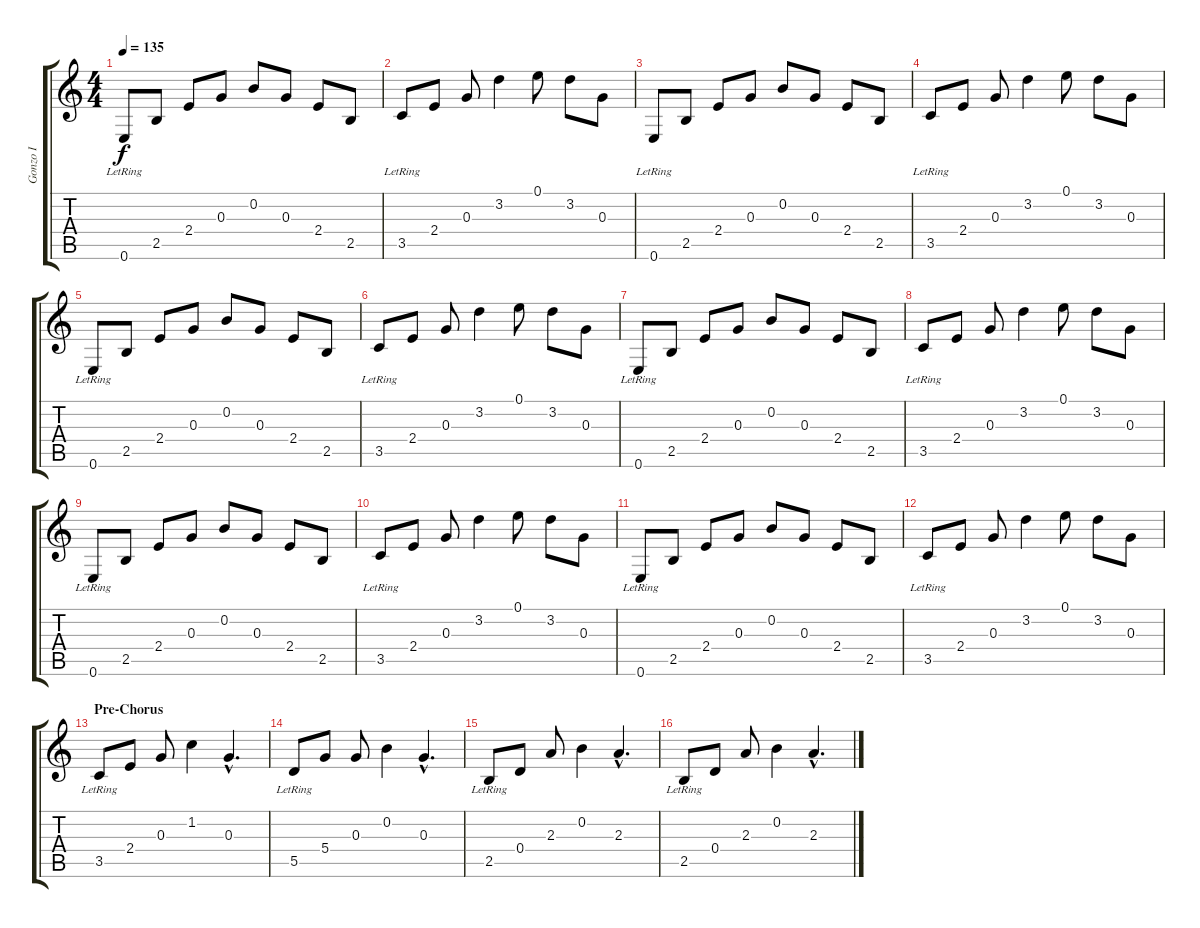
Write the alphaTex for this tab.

\track ("Gonzo I" "Gonzo I") {instrument acousticguitarsteel}
\staff {score tabs}
\tuning (E4 B3 G3 D3 A2 E2) {hide}
\ts (4 4)
\tempo 135
\clef g2
\ks c
0.6{lr}.8{dy f} 2.5.8 2.4.8 0.3.8 0.2.8 0.3.8 2.4.8 2.5.8 |
3.5{lr}.8 2.4.8 0.3.8 3.2.4 0.1.8 3.2.8 0.3.8 |
0.6{lr}.8 2.5.8 2.4.8 0.3.8 0.2.8 0.3.8 2.4.8 2.5.8 |
3.5{lr}.8 2.4.8 0.3.8 3.2.4 0.1.8 3.2.8 0.3.8 |
0.6{lr}.8 2.5.8 2.4.8 0.3.8 0.2.8 0.3.8 2.4.8 2.5.8 |
3.5{lr}.8 2.4.8 0.3.8 3.2.4 0.1.8 3.2.8 0.3.8 |
0.6{lr}.8 2.5.8 2.4.8 0.3.8 0.2.8 0.3.8 2.4.8 2.5.8 |
3.5{lr}.8 2.4.8 0.3.8 3.2.4 0.1.8 3.2.8 0.3.8 |
0.6{lr}.8 2.5.8 2.4.8 0.3.8 0.2.8 0.3.8 2.4.8 2.5.8 |
3.5{lr}.8 2.4.8 0.3.8 3.2.4 0.1.8 3.2.8 0.3.8 |
0.6{lr}.8 2.5.8 2.4.8 0.3.8 0.2.8 0.3.8 2.4.8 2.5.8 |
3.5{lr}.8 2.4.8 0.3.8 3.2.4 0.1.8 3.2.8 0.3.8 |
\section ("" "Pre-Chorus")
3.5{lr}.8 2.4.8 0.3.8 1.2.4 0.3{hac}.4{d} |
5.5{lr}.8 5.4.8 0.3.8 0.2.4 0.3{hac}.4{d} |
2.5{lr}.8 0.4.8 2.3.8 0.2.4 2.3{hac}.4{d} |
2.5{lr}.8 0.4.8 2.3.8 0.2.4 2.3{hac}.4{d}
